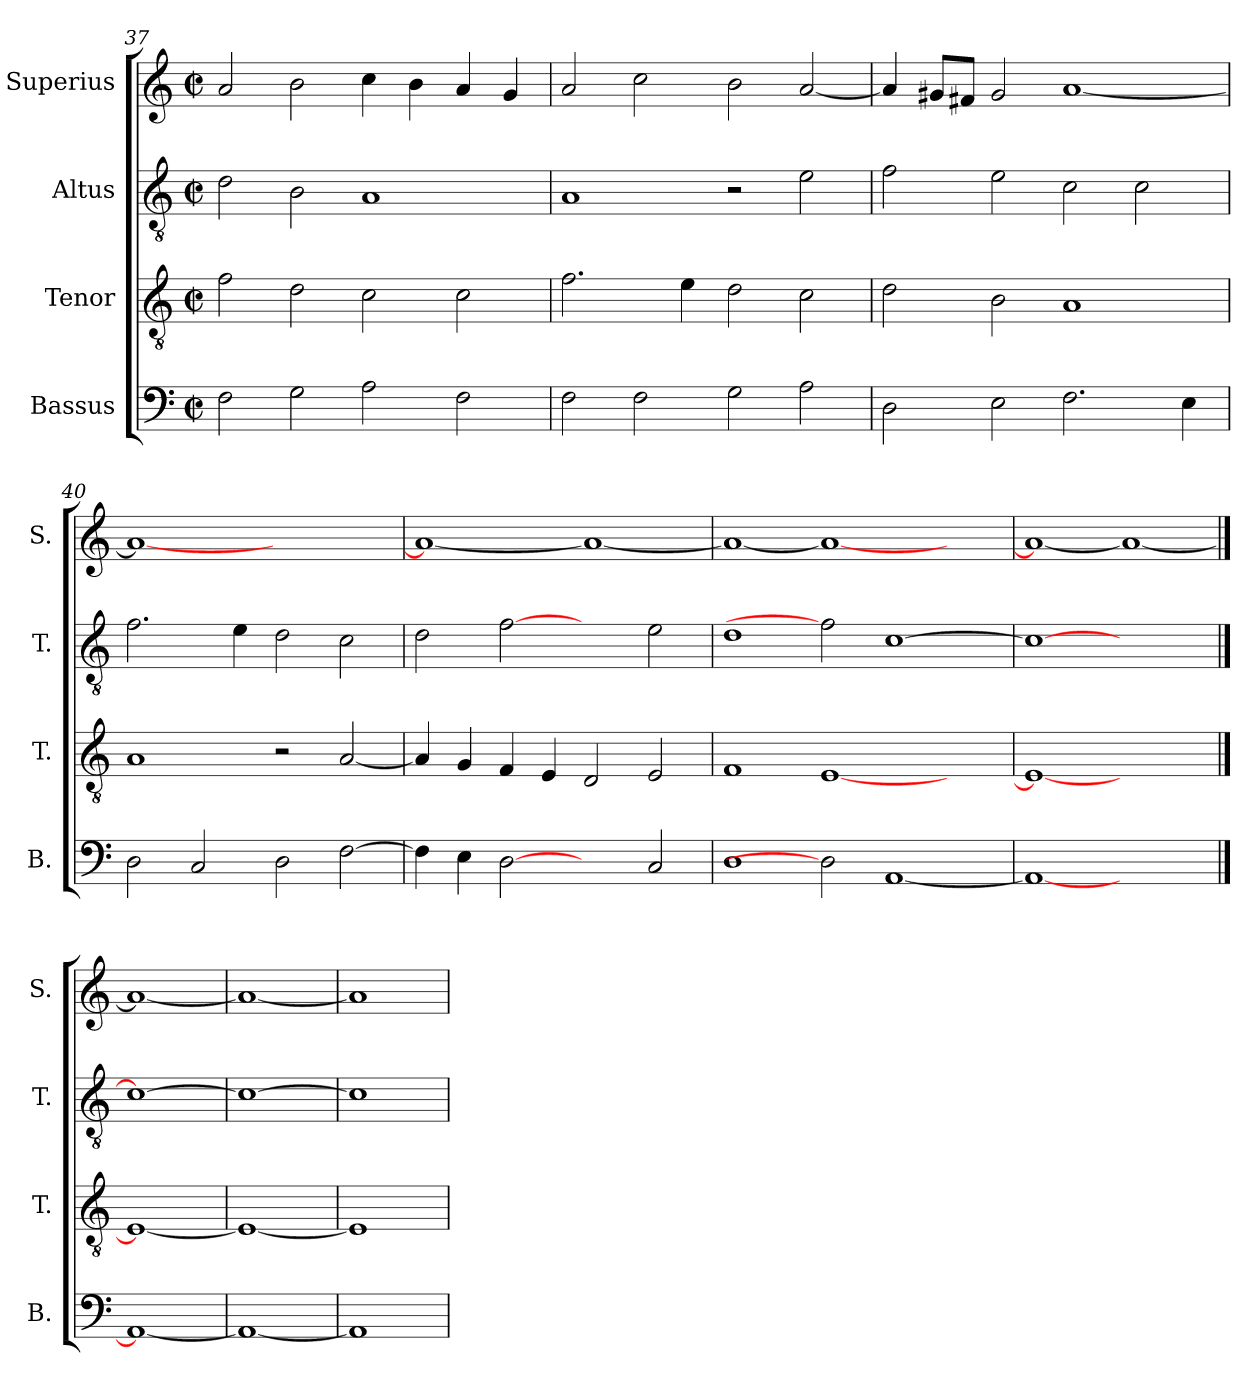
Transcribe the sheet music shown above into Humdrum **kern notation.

**kern	**kern	**kern	**kern
*part4	*part3	*part2	*part1
*staff4	*staff3	*staff2	*staff1
*I"Bassus	*I"Tenor	*I"Altus	*I"Superius
*I'B.	*I'T.	*I'T.	*I'S.
*clefF4	*clefGv2	*clefGv2	*clefG2
*	*ITrd7c12	*ITrd7c12	*
*k[]	*k[]	*k[]	*k[]
*C:	*C:	*C:	*C:
*M2/2	*M2/2	*M2/2	*M2/2
*met(c|)	*met(c|)	*met(c|)	*met(c|)
=37	=37	=37	=37
2Fi\	2Fi\	2Di\	2ai/
2Gi\	2Di\	2BBi\	2bi\
2Ai\	2Ci\	1AAi	4cci\
.	.	.	4bi\
2Fi\	2Ci\	.	4ai/
.	.	.	4gi/
=38	=38	=38	=38
2Fi\	2.Fi\	1AAi	2ai/
2Fi\	.	.	2cci\
.	4Ei\	.	.
2Gi\	2Di\	2r	2bi\
2Ai\	2Ci\	2Ei\	[<2ai/
!!LO:LB:g=z
=39	=39	=39	=39
2Di\	2Di\	2Fi\	4ai/]
.	.	.	8g#Xi/L
.	.	.	8f#Xi/J
2Ei\	2BBi\	2Ei\	2g#i/
2.Fi\	1AAi	2Ci\	[<1ai
.	.	2Ci\	.
4Ei\	.	.	.
=40	=40	=40	=40
2Di\	1AAi	2.Fi\	1ai_<
2Ci/	.	.	.
.	.	4Ei\	.
2Di\	2r	2Di\	1ryy
[>2Fi\	[<2AAi/	2Ci\	.
=41	=41	=41	=41
4Fi\]	4AAi/]	2Di\	1ai_<
4Ei\	4GGi/	.	.
[2Di	4FFi/	[2Fi	.
.	4EEi/	.	.
2ryy	2DDi/	2ryy	1ai_
2Ci/	2EEi/	2Ei\	.
=42	=42	=42	=42
1Di	1FFi	1Di	1ai_<
2Di]	[<1EEi	2Fi]	1ai_
[<1AAi	.	[>1Ci	.
.	2ryy	.	2ryy
=43	=43	=43	=43
1AAi_<	1EEi_<	1Ci_>	1ai_<
1ryy	1ryy	1ryy	1ai_
==44	==44	==44	==44
1AAi_	1EEi_	1Ci_	1ai_
=45	=45	=45	=45
1AAi_	1EEi_	1Ci_	1ai_
=46	=46	=46	=46
1AAi]	1EEi]	1Ci]	1ai]
=	=	=	=
*-	*-	*-	*-
